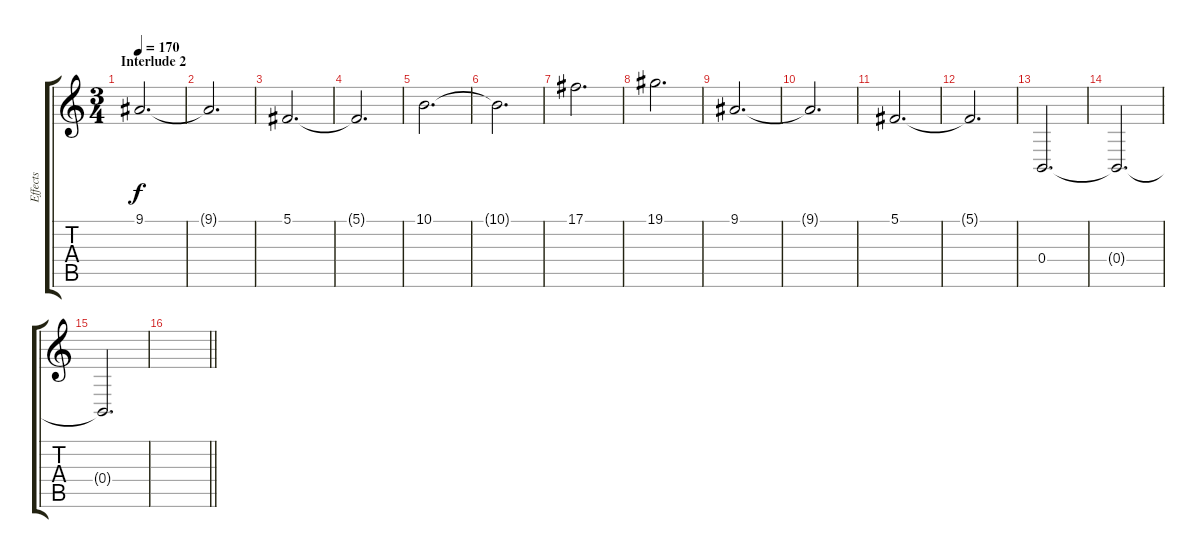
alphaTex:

\track ("Effects" "Effects") {instrument pad2warm}
\staff {score tabs}
\tuning (Db4 Ab3 E3 B2 Gb2 B1) {hide}
\ts (3 4)
\section ("" "Interlude 2")
\tempo 170
\clef g2
\ks c
9.1.2{d dy f} |
9.1{t}.2{d} |
5.1.2{d} |
5.1{t}.2{d} |
10.1.2{d} |
10.1{t}.2{d} |
17.1.2{d} |
19.1.2{d} |
9.1.2{d} |
9.1{t}.2{d} |
5.1.2{d} |
5.1{t}.2{d} |
0.4.2{d} |
0.4{t}.2{d} |
0.4{t}.2{d} |
\barLineRight lightlight
